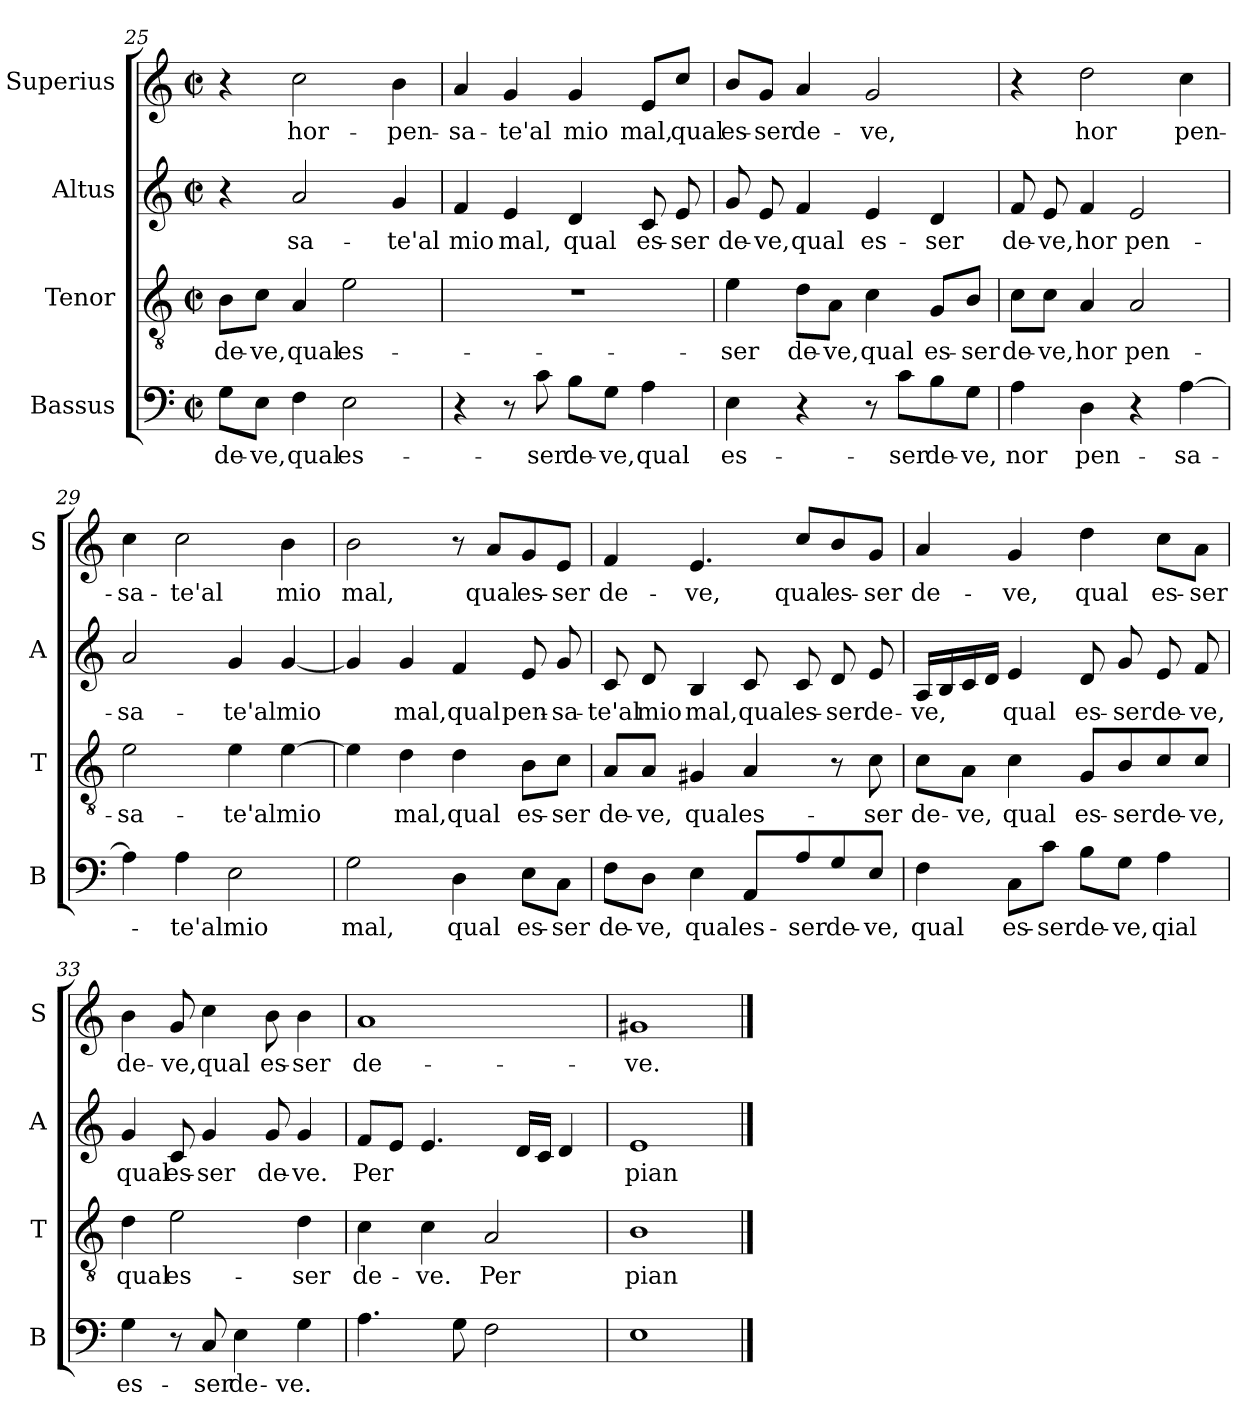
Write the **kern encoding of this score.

**kern	**text	**kern	**text	**kern	**text	**kern	**text
*part4	*part4	*part3	*part3	*part2	*part2	*part1	*part1
*staff4	*staff4	*staff3	*staff3	*staff2	*staff2	*staff1	*staff1
*I"Bassus	*	*I"Tenor	*	*I"Altus	*	*I"Superius	*
*I'B	*	*I'T	*	*I'A	*	*I'S	*
*clefF4	*	*clefGv2	*	*clefG2	*	*clefG2	*
*k[]	*	*k[]	*	*k[]	*	*k[]	*
*C:	*	*C:	*	*C:	*	*C:	*
*M2/2	*	*M2/2	*	*M2/2	*	*M2/2	*
*met(c|)	*	*met(c|)	*	*met(c|)	*	*met(c|)	*
=25	=25	=25	=25	=25	=25	=25	=25
8G\L	de-	8B\L	-de-	4r	.	4r	.
8E\J	-ve,	8c\J	-ve,	.	.	.	.
4F\	qual	4A/	qual	2a/	-sa-	2cc\	hor-
2E\	es-	2e\	es-	.	.	.	.
.	.	.	.	4g/	-te'al	4b\	-pen-
=26	=26	=26	=26	=26	=26	=26	=26
4r	.	1r	.	4f/	mio	4a/	-sa-
8r	.	.	.	4e/	mal,	4g/	-te'al
8c\	-ser	.	.	.	.	.	.
8B\L	de-	.	.	4d/	qual	4g/	mio
8G\J	-ve,	.	.	.	.	.	.
4A\	qual	.	.	8c/	es-	8e/L	mal,
.	.	.	.	8e/	-ser	8cc/J	qual
=27	=27	=27	=27	=27	=27	=27	=27
4E\	es-	4e\	-ser	8g/	de-	8b/L	es-
.	.	.	.	8e/	-ve,	8g/J	-ser
4r	.	8d\L	de-	4f/	qual	4a/	de-
.	.	8A\J	-ve,	.	.	.	.
8r	.	4c\	qual	4e/	es-	2g/	-ve,
8c\L	-ser	.	.	.	.	.	.
8B\	de-	8G/L	es-	4d/	-ser	.	.
8G\J	-ve,	8B/J	-ser	.	.	.	.
!!LO:PB:g=z
=28	=28	=28	=28	=28	=28	=28	=28
4A\	nor	8c\L	de-	8f/	de-	4r	.
.	.	8c\J	-ve,	8e/	-ve,	.	.
4D\	pen-	4A/	hor	4f/	hor	2dd\	hor
4r	.	2A/	pen-	2e/	pen-	.	.
[4A\	-sa-	.	.	.	.	4cc\	pen-
=29	=29	=29	=29	=29	=29	=29	=29
4A\]	.	2e\	-sa-	2a/	-sa-	4cc\	-sa-
4A\	-te'al	.	.	.	.	2cc\	-te'al
2E\	mio	4e\	-te'al	4g/	-te'al	.	.
.	.	[4e\	mio	[4g/	mio	4b\	mio
=30	=30	=30	=30	=30	=30	=30	=30
2G\	mal,	4e\]	.	4g/]	.	2b\	mal,
.	.	4d\	mal,	4g/	mal,	.	.
4D\	qual	4d\	qual	4f/	qual	8r	.
.	.	.	.	.	.	8a/L	qual
8E\L	es-	8B\L	es-	8e/	pen-	8g/	es-
8C\J	-ser	8c\J	-ser	8g/	-sa-	8e/J	-ser
=31	=31	=31	=31	=31	=31	=31	=31
8F\L	de-	8A/L	de-	8c/	-te'al	4f/	de-
8D\J	-ve,	8A/J	-ve,	8d/	mio	.	.
4E\	qual	4G#X/	qual	4B/	mal,	4.e/	-ve,
8AA/L	es-	4A/	es-	8c/	qual	.	.
8A/	-ser	.	.	8c/	es-	8cc/L	qual
8G/	de-	8r	.	8d/	-ser	8b/	es-
8E/J	-ve,	8c\	-ser	8e/	de-	8g/J	-ser
!!LO:LB:g=z
=32	=32	=32	=32	=32	=32	=32	=32
4F\	qual	8c\L	de-	16A/LL	-ve,	4a/	de-
.	.	.	.	16B/	.	.	.
.	.	8A\J	-ve,	16c/	.	.	.
.	.	.	.	16d/JJ	.	.	.
8C\L	es-	4c\	qual	4e/	qual	4g/	-ve,
8c\J	-ser	.	.	.	.	.	.
8B\L	de-	8G/L	es-	8d/	es-	4dd\	qual
8G\J	-ve,	8B/	-ser	8g/	-ser	.	.
4A\	qial	8c/	de-	8e/	de-	8cc\L	es-
.	.	8c/J	-ve,	8f/	-ve,	8a\J	-ser
=33	=33	=33	=33	=33	=33	=33	=33
4G\	es-	4d\	qual	4g/	qual	4b\	de-
8r	.	2e\	es-	8c/	es-	8g/	-ve,
8C/	-ser	.	.	4g/	-ser	4cc\	qual
4E\	de-	.	.	.	.	.	.
.	.	.	.	8g/	de-	8b\	es-
4G\	-ve.	4d\	-ser	4g/	-ve.	4b\	-ser
=34	=34	=34	=34	=34	=34	=34	=34
4.A\	.	4c\	de-	8f/L	Per	1a	de-
.	.	.	.	8e/J	.	.	.
.	.	4c\	-ve.	4.e/	.	.	.
8G\	.	.	.	.	.	.	.
2F\	.	2A/	Per	.	.	.	.
.	.	.	.	16d/LL	.	.	.
.	.	.	.	16c/JJ	.	.	.
.	.	.	.	4d/	.	.	.
=35	=35	=35	=35	=35	=35	=35	=35
1E	.	1B	pian-	1e	pian-	1g#X	-ve.
==	==	==	==	==	==	==	==
*-	*-	*-	*-	*-	*-	*-	*-
